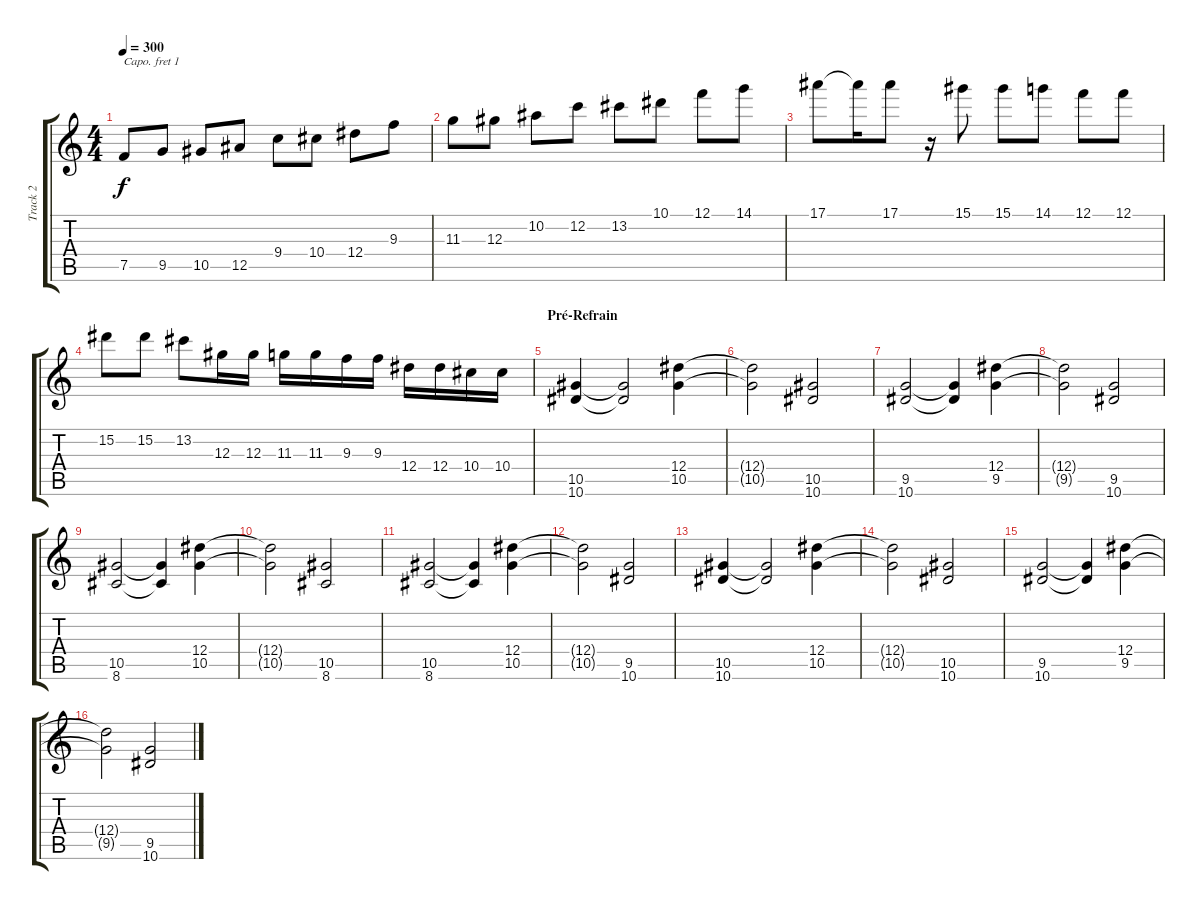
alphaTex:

\track ("Track 2" "Track 2") {instrument distortionguitar}
\staff {score tabs}
\capo 1
\tuning (E4 B3 G3 D3 A2 E2) {hide}
\ts (4 4)
\tempo 300
\clef g2
\ks c
7.5.8{dy f} 9.5.8 10.5.8 12.5.8 9.4.8 10.4.8 12.4.8 9.3.8 |
11.3.8 12.3.8 10.2.8 12.2.8 13.2.8 10.1.8 12.1.8 14.1.8 |
17.1.8 17.1{t}.16 17.1.8 r.16 15.1.8 15.1.8 14.1.8 12.1.8 12.1.8 |
15.2.8 15.2.8 13.2.8 12.3.16 12.3.16 11.3.16 11.3.16 9.3.16 9.3.16 12.4.16 12.4.16 10.4.16 10.4.16 |
\section ("" "Pré-Refrain")
(10.5 10.6).4 (10.5{t} 10.6{t}).2 (12.4 10.5).4 |
(12.4{t} 10.5{t}).2 (10.5 10.6).2 |
(9.5 10.6).2 (9.5{t} 10.6{t}).4 (12.4 9.5).4 |
(12.4{t} 9.5{t}).2 (9.5 10.6).2 |
(10.5 8.6).2 (10.5{t} 8.6{t}).4 (12.4 10.5).4 |
(12.4{t} 10.5{t}).2 (10.5 8.6).2 |
(10.5 8.6).2 (10.5{t} 8.6{t}).4 (12.4 10.5).4 |
(12.4{t} 10.5{t}).2 (9.5 10.6).2 |
(10.5 10.6).4 (10.5{t} 10.6{t}).2 (12.4 10.5).4 |
(12.4{t} 10.5{t}).2 (10.5 10.6).2 |
(9.5 10.6).2 (9.5{t} 10.6{t}).4 (12.4 9.5).4 |
(12.4{t} 9.5{t}).2 (9.5 10.6).2
